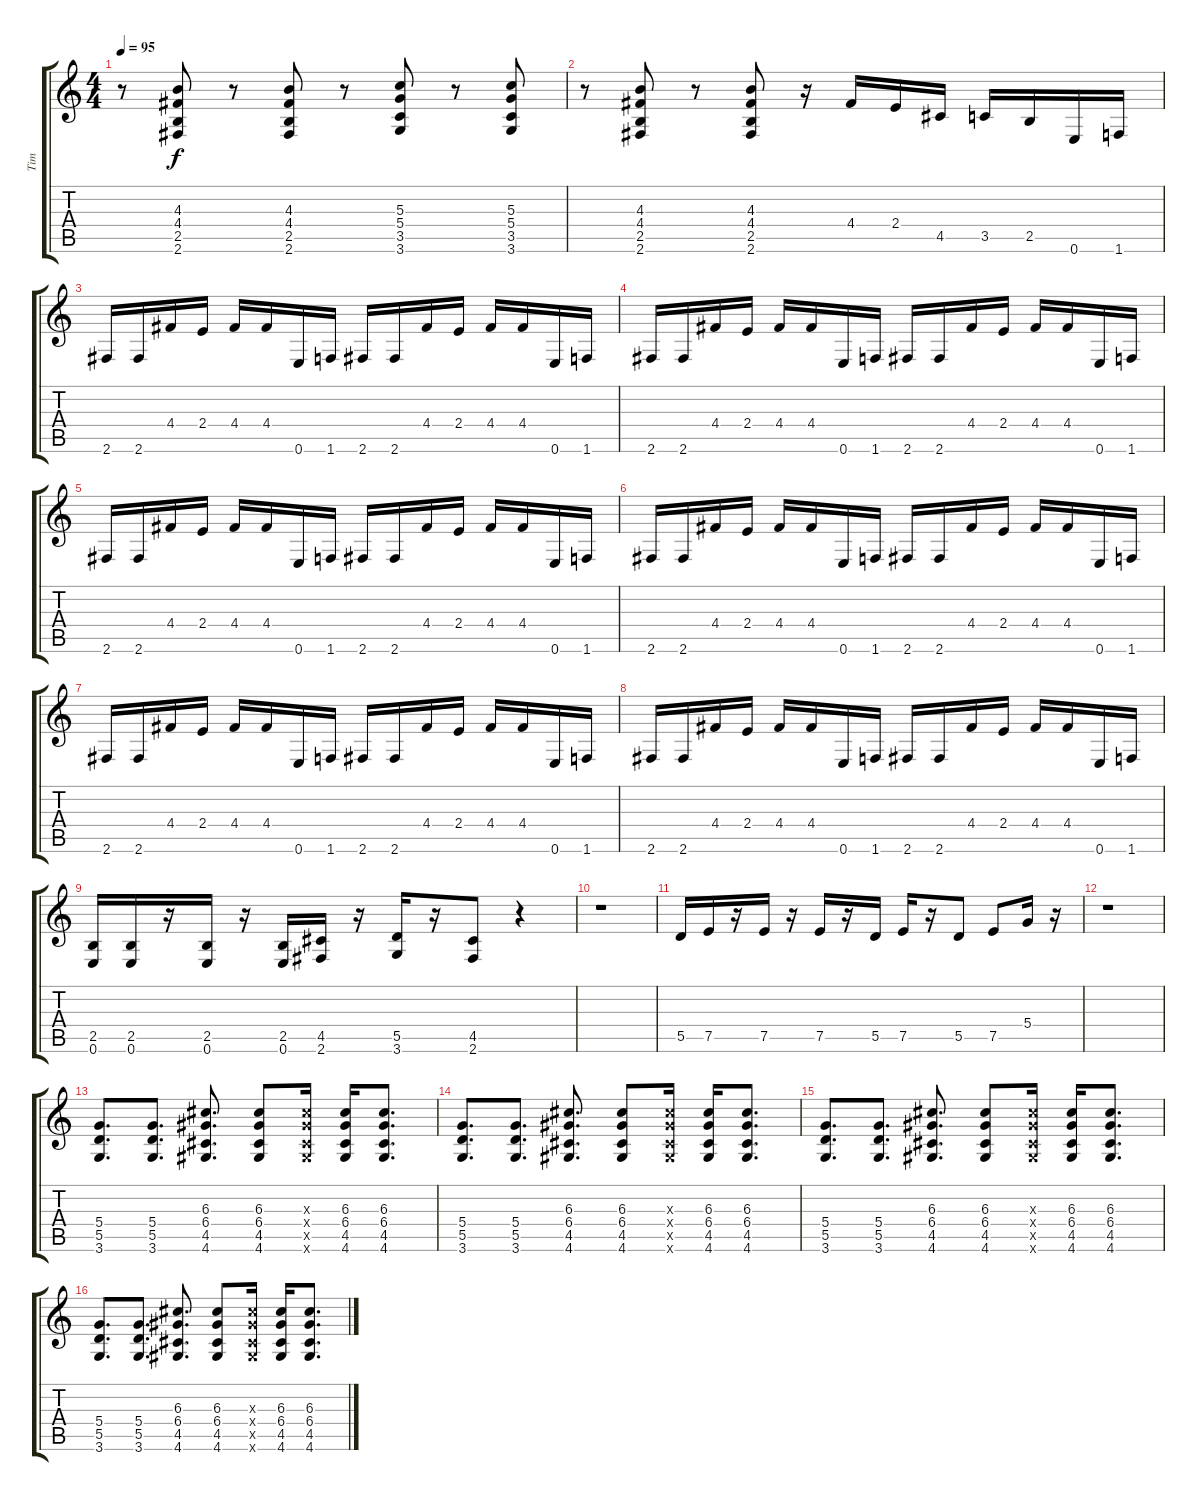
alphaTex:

\track ("Tim" "Tim") {instrument distortionguitar}
\staff {score tabs}
\tuning (E4 B3 G3 D3 A2 E2) {hide}
\ts (4 4)
\tempo 95
\clef g2
\ks c
r.8{dy f} (4.3 4.4 2.5 2.6).8 r.8 (4.3 4.4 2.5 2.6).8 r.8 (5.3 5.4 3.5 3.6).8 r.8 (5.3 5.4 3.5 3.6).8 |
r.8 (4.3 4.4 2.5 2.6).8 r.8 (4.3 4.4 2.5 2.6).8 r.16 4.4.16 2.4.16 4.5.16 3.5.16 2.5.16 0.6.16 1.6.16 |
2.6.16 2.6.16 4.4.16 2.4.16 4.4.16 4.4.16 0.6.16 1.6.16 2.6.16 2.6.16 4.4.16 2.4.16 4.4.16 4.4.16 0.6.16 1.6.16 |
2.6.16 2.6.16 4.4.16 2.4.16 4.4.16 4.4.16 0.6.16 1.6.16 2.6.16 2.6.16 4.4.16 2.4.16 4.4.16 4.4.16 0.6.16 1.6.16 |
2.6.16 2.6.16 4.4.16 2.4.16 4.4.16 4.4.16 0.6.16 1.6.16 2.6.16 2.6.16 4.4.16 2.4.16 4.4.16 4.4.16 0.6.16 1.6.16 |
2.6.16 2.6.16 4.4.16 2.4.16 4.4.16 4.4.16 0.6.16 1.6.16 2.6.16 2.6.16 4.4.16 2.4.16 4.4.16 4.4.16 0.6.16 1.6.16 |
2.6.16 2.6.16 4.4.16 2.4.16 4.4.16 4.4.16 0.6.16 1.6.16 2.6.16 2.6.16 4.4.16 2.4.16 4.4.16 4.4.16 0.6.16 1.6.16 |
2.6.16 2.6.16 4.4.16 2.4.16 4.4.16 4.4.16 0.6.16 1.6.16 2.6.16 2.6.16 4.4.16 2.4.16 4.4.16 4.4.16 0.6.16 1.6.16 |
(2.5 0.6).16 (2.5 0.6).16 r.16 (2.5 0.6).16 r.16 (2.5 0.6).16 (4.5 2.6).16 r.16 (5.5 3.6).16 r.16 (4.5 2.6).8 r.4 |
r.1 |
5.5.16 7.5.16 r.16 7.5.16 r.16 7.5.16 r.16 5.5.16 7.5.16 r.16 5.5.8 7.5.8 5.4.16 r.16 |
r.1 |
(5.4 5.5 3.6).8{d} (5.4 5.5 3.6).8{d} (6.3 6.4 4.5 4.6).8{d} (6.3 6.4 4.5 4.6).8 (6.3{x} 6.4{x} 4.5{x} 4.6{x}).16 (6.3 6.4 4.5 4.6).16 (6.3 6.4 4.5 4.6).8{d} |
(5.4 5.5 3.6).8{d} (5.4 5.5 3.6).8{d} (6.3 6.4 4.5 4.6).8{d} (6.3 6.4 4.5 4.6).8 (6.3{x} 6.4{x} 4.5{x} 4.6{x}).16 (6.3 6.4 4.5 4.6).16 (6.3 6.4 4.5 4.6).8{d} |
(5.4 5.5 3.6).8{d} (5.4 5.5 3.6).8{d} (6.3 6.4 4.5 4.6).8{d} (6.3 6.4 4.5 4.6).8 (6.3{x} 6.4{x} 4.5{x} 4.6{x}).16 (6.3 6.4 4.5 4.6).16 (6.3 6.4 4.5 4.6).8{d} |
(5.4 5.5 3.6).8{d} (5.4 5.5 3.6).8{d} (6.3 6.4 4.5 4.6).8{d} (6.3 6.4 4.5 4.6).8 (6.3{x} 6.4{x} 4.5{x} 4.6{x}).16 (6.3 6.4 4.5 4.6).16 (6.3 6.4 4.5 4.6).8{d}
